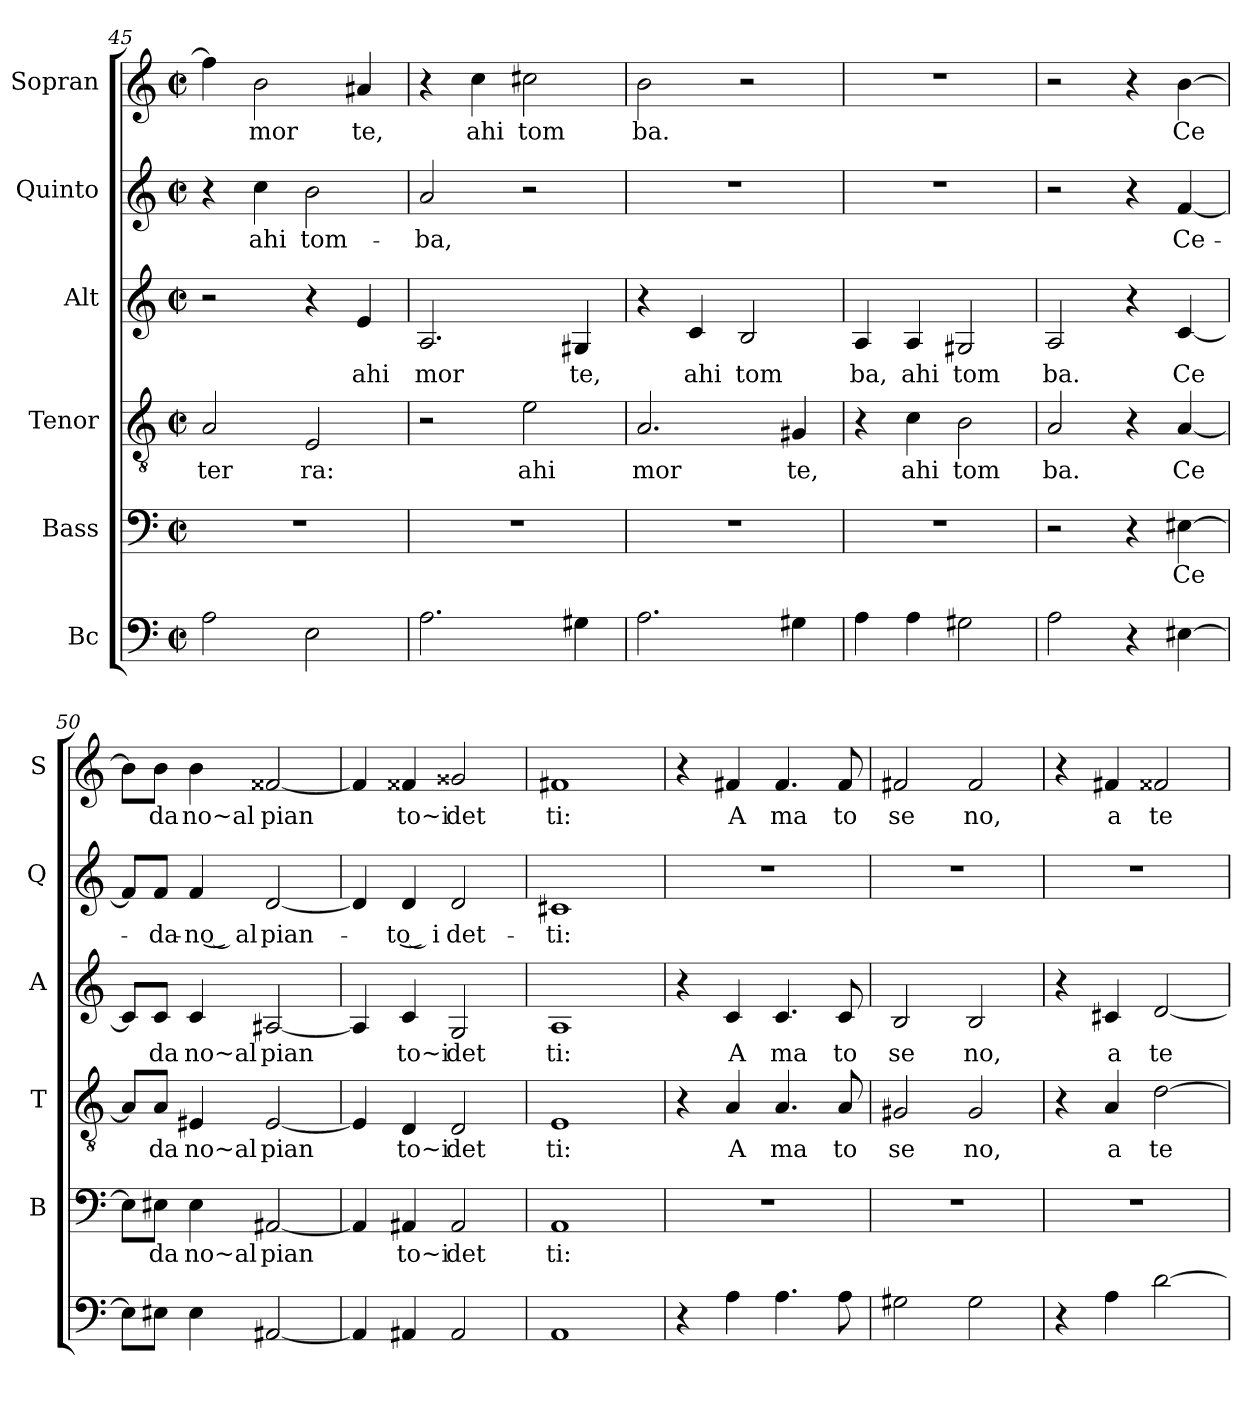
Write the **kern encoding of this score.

**kern	**kern	**text	**kern	**text	**kern	**text	**kern	**text	**kern	**text
*part6	*part5	*part5	*part4	*part4	*part3	*part3	*part2	*part2	*part1	*part1
*staff6	*staff5	*staff5	*staff4	*staff4	*staff3	*staff3	*staff2	*staff2	*staff1	*staff1
*I"Bc	*I"Bass	*	*I"Tenor	*	*I"Alt	*	*I"Quinto	*	*I"Sopran	*
*	*I'B	*	*I'T	*	*I'A	*	*I'Q	*	*I'S	*
*clefF4	*clefF4	*	*clefGv2	*	*clefG2	*	*clefG2	*	*clefG2	*
*k[]	*k[]	*	*k[]	*	*k[]	*	*k[]	*	*k[]	*
*M2/2	*M2/2	*	*M2/2	*	*M2/2	*	*M2/2	*	*M2/2	*
*met(c|)	*met(c|)	*	*met(c|)	*	*met(c|)	*	*met(c|)	*	*met(c|)	*
=45	=45	=45	=45	=45	=45	=45	=45	=45	=45	=45
!	!	!	!	!LO:LY:b	!	!	!	!	!	!
2A\	1r	.	2A/	ter	2r	.	4r	.	4ff#\]	.
!	!	!	!	!	!	!	!	!LO:LY:b	!	!LO:LY:b
.	.	.	.	.	.	.	4cc\	ahi	2b\	mor
!	!	!	!	!LO:LY:b	!	!	!	!LO:LY:b	!	!
2E\	.	.	2E/	ra:	4r	.	2b\	tom-	.	.
!	!	!	!	!	!	!LO:LY:b	!	!	!	!LO:LY:b
.	.	.	.	.	4e/	ahi	.	.	4a#X/	te,
=46	=46	=46	=46	=46	=46	=46	=46	=46	=46	=46
!	!	!	!	!	!	!LO:LY:b	!	!LO:LY:b	!	!
2.A\	1r	.	2r	.	2.A/	mor	2a/	-ba,	4r	.
!	!	!	!	!	!	!	!	!	!	!LO:LY:b
.	.	.	.	.	.	.	.	.	4cc\	ahi
!	!	!	!	!LO:LY:b	!	!	!	!	!	!LO:LY:b
.	.	.	2e\	ahi	.	.	2r	.	2cc#X\	tom
!	!	!	!	!	!	!LO:LY:b	!	!	!	!
4G#X\	.	.	.	.	4G#X/	te,	.	.	.	.
=47	=47	=47	=47	=47	=47	=47	=47	=47	=47	=47
!	!	!	!	!LO:LY:b	!	!	!	!	!	!LO:LY:b
2.A\	1r	.	2.A/	mor	4r	.	1r	.	2b\	ba.
!	!	!	!	!	!	!LO:LY:b	!	!	!	!
.	.	.	.	.	4c/	ahi	.	.	.	.
!	!	!	!	!	!	!LO:LY:b	!	!	!	!
.	.	.	.	.	2B/	tom	.	.	2r	.
!	!	!	!	!LO:LY:b	!	!	!	!	!	!
4G#X\	.	.	4G#X/	te,	.	.	.	.	.	.
=48	=48	=48	=48	=48	=48	=48	=48	=48	=48	=48
!	!	!	!	!	!	!LO:LY:b	!	!	!	!
4A\	1r	.	4r	.	4A/	ba,	1r	.	1r	.
!	!	!	!	!LO:LY:b	!	!LO:LY:b	!	!	!	!
4A\	.	.	4c\	ahi	4A/	ahi	.	.	.	.
!	!	!	!	!LO:LY:b	!	!LO:LY:b	!	!	!	!
2G#X\	.	.	2B\	tom	2G#X/	tom	.	.	.	.
=49	=49	=49	=49	=49	=49	=49	=49	=49	=49	=49
!	!	!	!	!LO:LY:b	!	!LO:LY:b	!	!	!	!
2A\	2r	.	2A/	ba.	2A/	ba.	2r	.	2r	.
4r	4r	.	4r	.	4r	.	4r	.	4r	.
!	!	!LO:LY:b	!	!LO:LY:b	!	!LO:LY:b	!	!LO:LY:b	!	!LO:LY:b
[4E#X\	[4E#X\	Ce	[4A/	Ce	[4c/	Ce	[4f/	Ce-	[4b\	Ce
!!LO:PB:g=z
=50	=50	=50	=50	=50	=50	=50	=50	=50	=50	=50
8E#\L]	8E#\L]	.	8A/L]	.	8c/L]	.	8f/L]	.	8b\L]	.
!	!	!LO:LY:b	!	!LO:LY:b	!	!LO:LY:b	!	!LO:LY:b	!	!LO:LY:b
8E#X\J	8E#X\J	da	8A/J	da	8c/J	da	8f/J	-da-	8b\J	da
!	!	!LO:LY:b	!	!LO:LY:b	!	!LO:LY:b	!	!LO:LY:b	!	!LO:LY:b
4E#\	4E#\	no~al	4E#X/	no~al	4c/	no~al	4f/	-no͜ al	4b\	no~al
!	!	!LO:LY:b	!	!LO:LY:b	!	!LO:LY:b	!	!LO:LY:b	!	!LO:LY:b
[2AA#X/	[2AA#X/	pian	[2E#/	pian	[2A#X/	pian	[2d/	pian-	[2f##X/	pian
=51	=51	=51	=51	=51	=51	=51	=51	=51	=51	=51
4AA#/]	4AA#/]	.	4E#/]	.	4A#/]	.	4d/]	.	4f##/]	.
!	!	!LO:LY:b	!	!LO:LY:b	!	!LO:LY:b	!	!LO:LY:b	!	!LO:LY:b
4AA#X/	4AA#X/	to~i	4D/	to~i	4c/	to~i	4d/	-to͜ i	4f##X/	to~i
!	!	!LO:LY:b	!	!LO:LY:b	!	!LO:LY:b	!	!LO:LY:b	!	!LO:LY:b
2AA#/	2AA#/	det	2D/	det	2G/	det	2d/	det-	2g##X/	det
=52	=52	=52	=52	=52	=52	=52	=52	=52	=52	=52
!	!	!LO:LY:b	!	!LO:LY:b	!	!LO:LY:b	!	!LO:LY:b	!	!LO:LY:b
1AA	1AA	ti:	1E	ti:	1A	ti:	1c#X	-ti:	1f#X	ti:
=53	=53	=53	=53	=53	=53	=53	=53	=53	=53	=53
4r	1r	.	4r	.	4r	.	1r	.	4r	.
!	!	!	!	!LO:LY:b	!	!LO:LY:b	!	!	!	!LO:LY:b
4A\	.	.	4A/	A	4c/	A	.	.	4f#X/	A
!	!	!	!	!LO:LY:b	!	!LO:LY:b	!	!	!	!LO:LY:b
4.A\	.	.	4.A/	ma	4.c/	ma	.	.	4.f#/	ma
!	!	!	!	!LO:LY:b	!	!LO:LY:b	!	!	!	!LO:LY:b
8A\	.	.	8A/	to	8c/	to	.	.	8f#/	to
=54	=54	=54	=54	=54	=54	=54	=54	=54	=54	=54
!	!	!	!	!LO:LY:b	!	!LO:LY:b	!	!	!	!LO:LY:b
2G#X\	1r	.	2G#X/	se	2B/	se	1r	.	2f#X/	se
!	!	!	!	!LO:LY:b	!	!LO:LY:b	!	!	!	!LO:LY:b
2G#\	.	.	2G#/	no,	2B/	no,	.	.	2f#/	no,
=55	=55	=55	=55	=55	=55	=55	=55	=55	=55	=55
4r	1r	.	4r	.	4r	.	1r	.	4r	.
!	!	!	!	!LO:LY:b	!	!LO:LY:b	!	!	!	!LO:LY:b
4A\	.	.	4A/	a	4c#X/	a	.	.	4f#X/	a
!	!	!	!	!LO:LY:b	!	!LO:LY:b	!	!	!	!LO:LY:b
[2d\	.	.	[2d\	te	[2d/	te	.	.	2f##X/	te
=	=	=	=	=	=	=	=	=	=	=
*-	*-	*-	*-	*-	*-	*-	*-	*-	*-	*-
